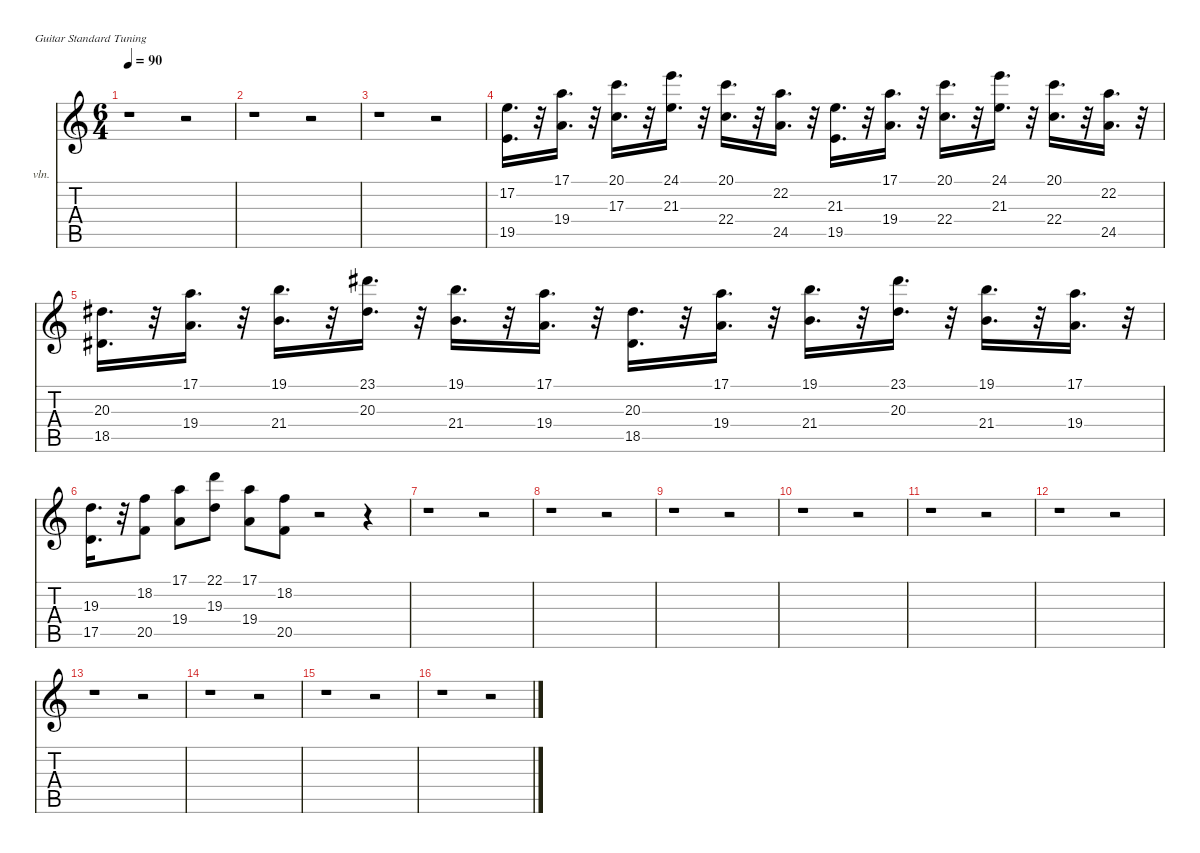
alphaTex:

\defaultSystemsLayout 4
\hideDynamics
\bracketExtendMode nobrackets
\firstSystemTrackNameOrientation horizontal
\otherSystemsTrackNameOrientation horizontal
\track ("Pizzicato Strings" "vln.") {instrument pizzicatostrings}
\staff {score tabs}
\tuning (E4 B3 G3 D3 A2 E2)
\ts (6 4)
\tempo 90
\clef g2
\ks c
r.1{dy mp beam Down} r.2{beam Down} |
r.1{beam Down} r.2{beam Down} |
r.1{beam Down} r.2{beam Down} |
(17.2 19.5).16{d beam Down} r.32{beam Down} (17.1 19.4).16{d beam Down} r.32{beam Down} (20.1 17.3).16{d beam Down} r.32{beam Down} (24.1 21.3).16{d beam Down} r.32{beam Down} (20.1 22.4).16{d beam Down} r.32{beam Down} (22.2 24.5).16{d beam Down} r.32{beam Down} (21.3 19.5).16{d beam Down} r.32{beam Down} (17.1 19.4).16{d beam Down} r.32{beam Down} (20.1 22.4).16{d beam Down} r.32{beam Down} (24.1 21.3).16{d beam Down} r.32{beam Down} (20.1 22.4).16{d beam Down} r.32{beam Down} (22.2 24.5).16{d beam Down} r.32{beam Down} |
(20.3{acc #} 18.5{acc #}).16{d beam Down} r.32{beam Down} (17.1 19.4).16{d beam Down} r.32{beam Down} (19.1 21.4).16{d beam Down} r.32{beam Down} (23.1{acc #} 20.3{acc #}).16{d beam Down} r.32{beam Down} (19.1 21.4).16{d beam Down} r.32{beam Down} (17.1 19.4).16{d beam Down} r.32{beam Down} (20.3{acc #} 18.5{acc #}).16{d beam Down} r.32{beam Down} (17.1 19.4).16{d beam Down} r.32{beam Down} (19.1 21.4).16{d beam Down} r.32{beam Down} (23.1{acc #} 20.3{acc #}).16{d beam Down} r.32{beam Down} (19.1 21.4).16{d beam Down} r.32{beam Down} (17.1 19.4).16{d beam Down} r.32{beam Down} |
(19.3 17.5).16{d beam Down} r.32{beam Down} (18.2 20.5).8{beam Down} (17.1 19.4).8{beam Down} (22.1 19.3).8{beam Down} (17.1 19.4).8{beam Down} (18.2 20.5).8{beam Down} r.2{beam Down} r.4{beam Down} |
r.1{beam Down} r.2{beam Down} |
r.1{beam Down} r.2{beam Down} |
r.1{beam Down} r.2{beam Down} |
r.1{beam Down} r.2{beam Down} |
r.1{beam Down} r.2{beam Down} |
r.1{beam Down} r.2{beam Down} |
r.1{beam Down} r.2{beam Down} |
r.1{beam Down} r.2{beam Down} |
r.1{beam Down} r.2{beam Down} |
r.1{beam Down} r.2{beam Down}
